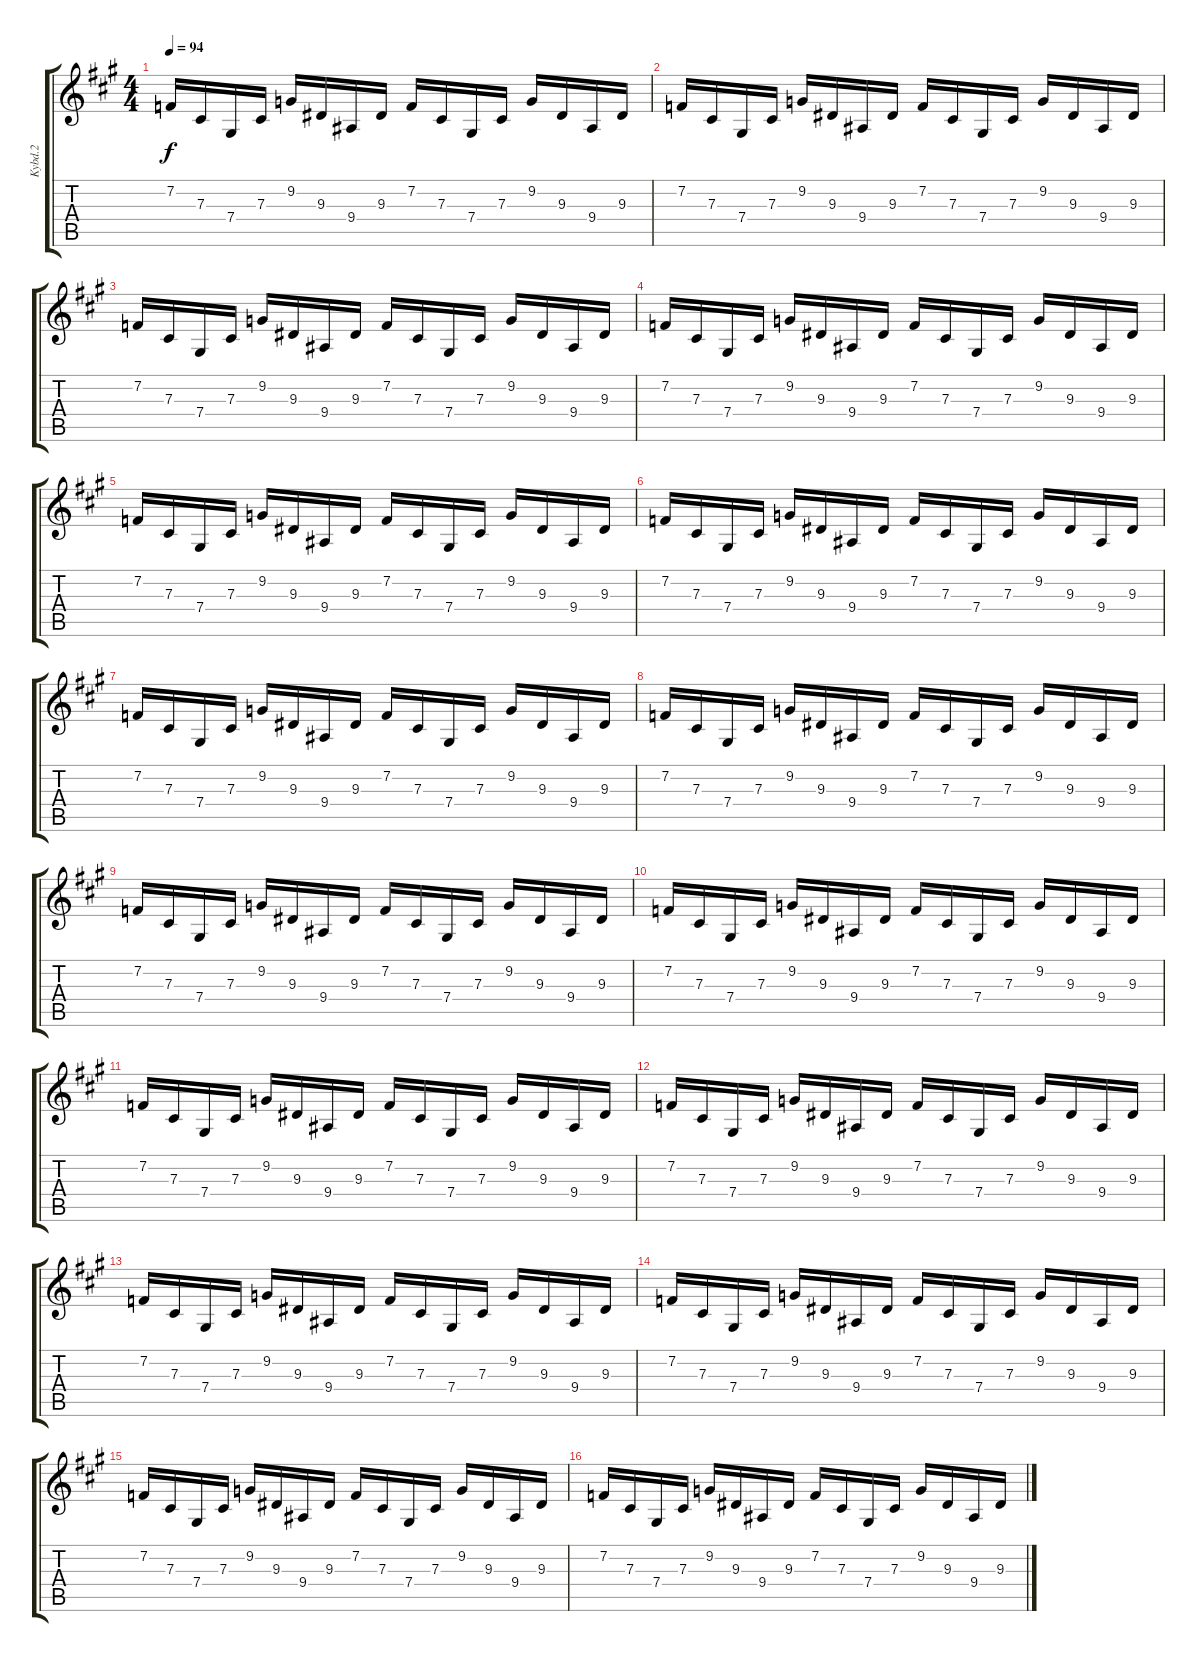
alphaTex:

\track ("Kybd.2" "Kybd.2") {instrument electricpiano1}
\staff {score tabs}
\tuning (Eb4 Bb3 Gb3 Db3 Ab2 Eb2) {hide}
\ts (4 4)
\tempo 94
\clef g2
\ks a
7.2.16{dy f} 7.3.16 7.4.16 7.3.16 9.2.16 9.3.16 9.4.16 9.3.16 7.2.16 7.3.16 7.4.16 7.3.16 9.2.16 9.3.16 9.4.16 9.3.16 |
7.2.16 7.3.16 7.4.16 7.3.16 9.2.16 9.3.16 9.4.16 9.3.16 7.2.16 7.3.16 7.4.16 7.3.16 9.2.16 9.3.16 9.4.16 9.3.16 |
7.2.16 7.3.16 7.4.16 7.3.16 9.2.16 9.3.16 9.4.16 9.3.16 7.2.16 7.3.16 7.4.16 7.3.16 9.2.16 9.3.16 9.4.16 9.3.16 |
7.2.16 7.3.16 7.4.16 7.3.16 9.2.16 9.3.16 9.4.16 9.3.16 7.2.16 7.3.16 7.4.16 7.3.16 9.2.16 9.3.16 9.4.16 9.3.16 |
7.2.16 7.3.16 7.4.16 7.3.16 9.2.16 9.3.16 9.4.16 9.3.16 7.2.16 7.3.16 7.4.16 7.3.16 9.2.16 9.3.16 9.4.16 9.3.16 |
7.2.16 7.3.16 7.4.16 7.3.16 9.2.16 9.3.16 9.4.16 9.3.16 7.2.16 7.3.16 7.4.16 7.3.16 9.2.16 9.3.16 9.4.16 9.3.16 |
7.2.16 7.3.16 7.4.16 7.3.16 9.2.16 9.3.16 9.4.16 9.3.16 7.2.16 7.3.16 7.4.16 7.3.16 9.2.16 9.3.16 9.4.16 9.3.16 |
7.2.16 7.3.16 7.4.16 7.3.16 9.2.16 9.3.16 9.4.16 9.3.16 7.2.16 7.3.16 7.4.16 7.3.16 9.2.16 9.3.16 9.4.16 9.3.16 |
7.2.16 7.3.16 7.4.16 7.3.16 9.2.16 9.3.16 9.4.16 9.3.16 7.2.16 7.3.16 7.4.16 7.3.16 9.2.16 9.3.16 9.4.16 9.3.16 |
7.2.16 7.3.16 7.4.16 7.3.16 9.2.16 9.3.16 9.4.16 9.3.16 7.2.16 7.3.16 7.4.16 7.3.16 9.2.16 9.3.16 9.4.16 9.3.16 |
7.2.16 7.3.16 7.4.16 7.3.16 9.2.16 9.3.16 9.4.16 9.3.16 7.2.16 7.3.16 7.4.16 7.3.16 9.2.16 9.3.16 9.4.16 9.3.16 |
7.2.16 7.3.16 7.4.16 7.3.16 9.2.16 9.3.16 9.4.16 9.3.16 7.2.16 7.3.16 7.4.16 7.3.16 9.2.16 9.3.16 9.4.16 9.3.16 |
7.2.16 7.3.16 7.4.16 7.3.16 9.2.16 9.3.16 9.4.16 9.3.16 7.2.16 7.3.16 7.4.16 7.3.16 9.2.16 9.3.16 9.4.16 9.3.16 |
7.2.16 7.3.16 7.4.16 7.3.16 9.2.16 9.3.16 9.4.16 9.3.16 7.2.16 7.3.16 7.4.16 7.3.16 9.2.16 9.3.16 9.4.16 9.3.16 |
7.2.16 7.3.16 7.4.16 7.3.16 9.2.16 9.3.16 9.4.16 9.3.16 7.2.16 7.3.16 7.4.16 7.3.16 9.2.16 9.3.16 9.4.16 9.3.16 |
7.2.16 7.3.16 7.4.16 7.3.16 9.2.16 9.3.16 9.4.16 9.3.16 7.2.16 7.3.16 7.4.16 7.3.16 9.2.16 9.3.16 9.4.16 9.3.16
